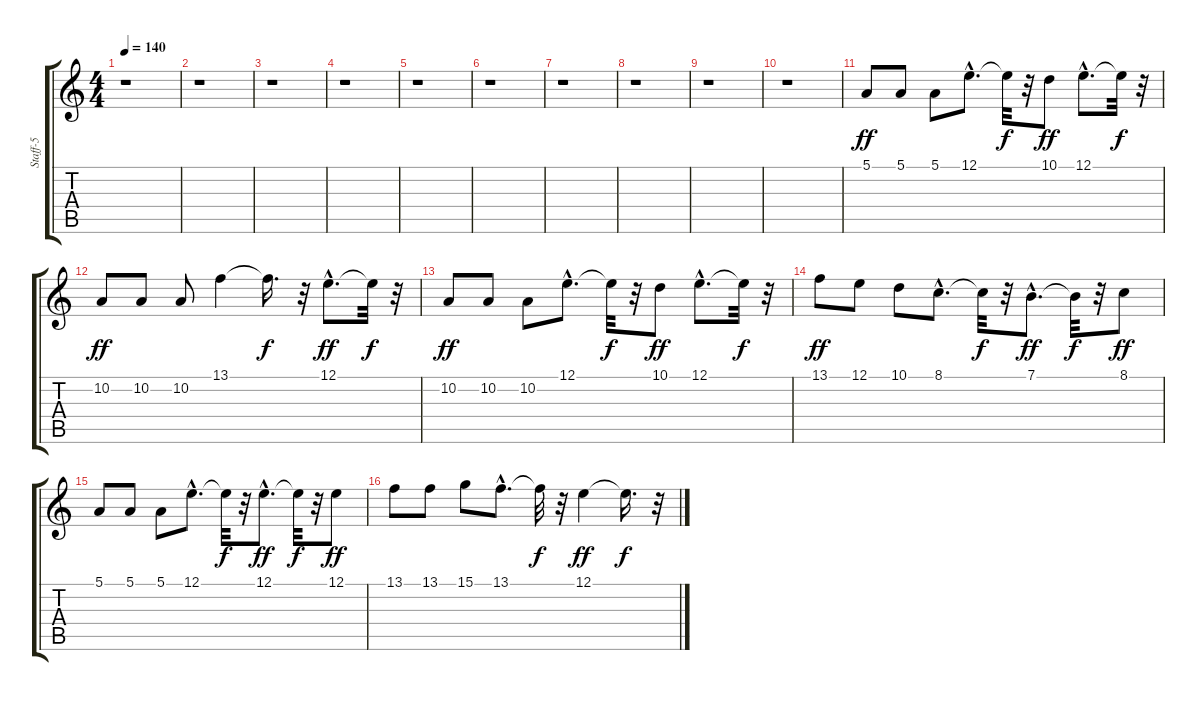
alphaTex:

\track ("Staff-5" "Staff-5") {instrument synthvoice}
\staff {score tabs}
\tuning (E4 B3 G3 D3 A2 E2) {hide}
\ts (4 4)
\tempo 140
\clef g2
\ks c
r.1{dy ff} |
r.1 |
r.1 |
r.1 |
r.1 |
r.1 |
r.1 |
r.1 |
r.1 |
r.1 |
5.1.8 5.1.8 5.1.8 12.1{hac}.8{d} 12.1{t}.32{dy f} r.32 10.1.8{dy ff} 12.1{hac}.8{d} 12.1{t}.32{dy f} r.32 |
10.2.8{dy ff} 10.2.8 10.2.8 13.1.4 13.1{t}.16{d dy f} r.32 12.1{hac}.8{d dy ff} 12.1{t}.32{dy f} r.32 |
10.2.8{dy ff} 10.2.8 10.2.8 12.1{hac}.8{d} 12.1{t}.32{dy f} r.32 10.1.8{dy ff} 12.1{hac}.8{d} 12.1{t}.32{dy f} r.32 |
13.1.8{dy ff} 12.1.8 10.1.8 8.1{hac}.8{d} 8.1{t}.32{dy f} r.32 7.1{hac}.8{d dy ff} 7.1{t}.32{dy f} r.32 8.1.8{dy ff} |
5.1.8 5.1.8 5.1.8 12.1{hac}.8{d} 12.1{t}.32{dy f} r.32 12.1{hac}.8{d dy ff} 12.1{t}.32{dy f} r.32 12.1.8{dy ff} |
13.1.8 13.1.8 15.1.8 13.1{hac}.8{d} 13.1{t}.32{dy f} r.32 12.1.4{dy ff} 12.1{t}.16{d dy f} r.32
